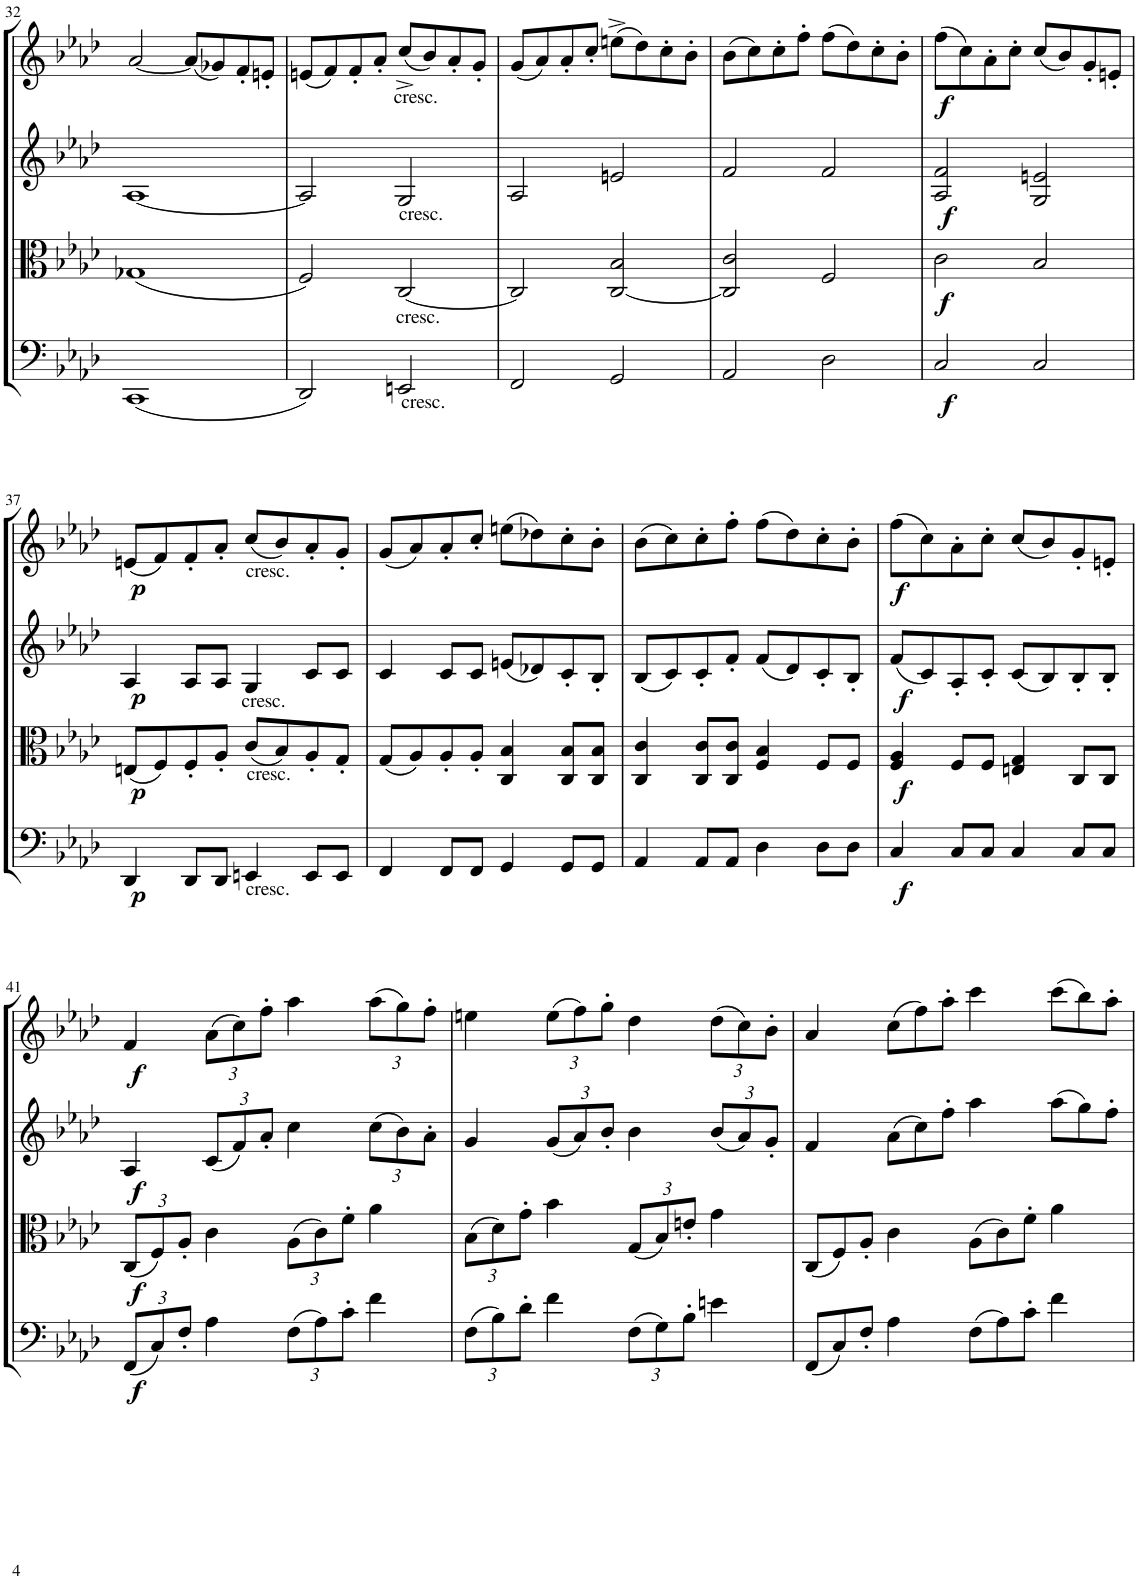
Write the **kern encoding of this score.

**kern	**dynam	**kern	**dynam	**kern	**dynam	**kern	**dynam
*part4	*part4	*part3	*part3	*part2	*part2	*part1	*part1
*staff4	*staff4	*staff3	*staff3	*staff2	*staff2	*staff1	*staff1
*I"Violoncello	*	*I"Viola	*	*I"Violino II	*	*I"Violino I	*
*I'Vc	*	*I'Vla	*	*I'Vln	*	*I'Vln	*
!!LO:PB:g=z
*clefF4	*	*clefC3	*	*clefG2	*	*clefG2	*
*k[b-e-a-d-]	*	*k[b-e-a-d-]	*	*k[b-e-a-d-]	*	*k[b-e-a-d-]	*
*M2/2	*	*M2/2	*	*M2/2	*	*M2/2	*
*met(c|)	*	*met(c|)	*	*met(c|)	*	*met(c|)	*
=32	=32	=32	=32	=32	=32	=32	=32
(1CC	.	(1G-X	.	[1A-	.	[2a-/	.
.	.	.	.	.	.	(8a-/L]	.
.	.	.	.	.	.	8g-X/)	.
.	.	.	.	.	.	8f'/	.
.	.	.	.	.	.	8en'/J	.
=33	=33	=33	=33	=33	=33	=33	=33
2DD-/)	.	2F/)	.	2A-/]	.	(8en/L	.
.	.	.	.	.	.	8f/)	.
.	.	.	.	.	.	8f'/	.
.	.	.	.	.	.	8a-'/J	.
!	!	!	!	!	!	!LO:TX:b:t=cresc.	!
!	!	!	!	!LO:TX:b:t=cresc.	!	!	!
!	!	!LO:TX:b:t=cresc.	!	!	!	!	!
!LO:TX:b:t=cresc.	!	!	!	!	!	!	!
2EEn/	.	[2C/	.	2G/	.	(8cc^/L	.
.	.	.	.	.	.	8b-/)	.
.	.	.	.	.	.	8a-'/	.
.	.	.	.	.	.	8g'/J	.
=34	=34	=34	=34	=34	=34	=34	=34
2FF/	.	2C/]	.	2A-/	.	(8g/L	.
.	.	.	.	.	.	8a-/)	.
.	.	.	.	.	.	8a-'/	.
.	.	.	.	.	.	8cc'/J	.
2GG/	.	[2C/ 2B-/	.	2en/	.	(8een^\L	.
.	.	.	.	.	.	8dd-\)	.
.	.	.	.	.	.	8cc'\	.
.	.	.	.	.	.	8b-'\J	.
=35	=35	=35	=35	=35	=35	=35	=35
2AA-/	.	2C/] 2c/	.	2f/	.	(8b-\L	.
.	.	.	.	.	.	8cc\)	.
.	.	.	.	.	.	8cc'\	.
.	.	.	.	.	.	8ff'\J	.
2D-\	.	2F/	.	2f/	.	(8ff\L	.
.	.	.	.	.	.	8dd-\)	.
.	.	.	.	.	.	8cc'\	.
.	.	.	.	.	.	8b-'\J	.
=36	=36	=36	=36	=36	=36	=36	=36
!	!LO:DY:b	!	!LO:DY:b	!	!LO:DY:b	!	!LO:DY:b
2C/	f	2c\	f	2A-/ 2f/	f	(8ff\L	f
.	.	.	.	.	.	8cc\)	.
.	.	.	.	.	.	8a-'\	.
.	.	.	.	.	.	8cc'\J	.
2C/	.	2B-/	.	2G/ 2en/	.	(8cc/L	.
.	.	.	.	.	.	8b-/)	.
.	.	.	.	.	.	8g'/	.
.	.	.	.	.	.	8en'/J	.
!!LO:LB:g=z
=37	=37	=37	=37	=37	=37	=37	=37
!	!LO:DY:b	!	!LO:DY:b	!	!LO:DY:b	!	!LO:DY:b
4DD-/	p	(8En/L	p	4A-/	p	(8en/L	p
.	.	8F/)	.	.	.	8f/)	.
8DD-/L	.	8F'/	.	8A-/L	.	8f'/	.
8DD-/J	.	8A-'/J	.	8A-/J	.	8a-'/J	.
!	!	!	!	!	!	!LO:TX:b:t=cresc.	!
!	!	!	!	!LO:TX:b:t=cresc.	!	!	!
!	!	!LO:TX:b:t=cresc.	!	!	!	!	!
!LO:TX:b:t=cresc.	!	!	!	!	!	!	!
4EEn/	.	(8c/L	.	4G/	.	(8cc/L	.
.	.	8B-/)	.	.	.	8b-/)	.
8EE/L	.	8A-'/	.	8c/L	.	8a-'/	.
8EE/J	.	8G'/J	.	8c/J	.	8g'/J	.
=38	=38	=38	=38	=38	=38	=38	=38
4FF/	.	(8G/L	.	4c/	.	(8g/L	.
.	.	8A-/)	.	.	.	8a-/)	.
8FF/L	.	8A-'/	.	8c/L	.	8a-'/	.
8FF/J	.	8A-'/J	.	8c/J	.	8cc'/J	.
4GG/	.	4C/ 4B-/	.	(8en/L	.	(8een\L	.
.	.	.	.	8d-X/)	.	8dd-X\)	.
8GG/L	.	8C/ 8B-/L	.	8c'/	.	8cc'\	.
8GG/J	.	8C/ 8B-/J	.	8B-'/J	.	8b-'\J	.
=39	=39	=39	=39	=39	=39	=39	=39
4AA-/	.	4C/ 4c/	.	(8B-/L	.	(8b-\L	.
.	.	.	.	8c/)	.	8cc\)	.
8AA-/L	.	8C/ 8c/L	.	8c'/	.	8cc'\	.
8AA-/J	.	8C/ 8c/J	.	8f'/J	.	8ff'\J	.
4D-\	.	4F/ 4B-/	.	(8f/L	.	(8ff\L	.
.	.	.	.	8d-/)	.	8dd-\)	.
8D-\L	.	8F/L	.	8c'/	.	8cc'\	.
8D-\J	.	8F/J	.	8B-'/J	.	8b-'\J	.
=40	=40	=40	=40	=40	=40	=40	=40
!	!LO:DY:b	!	!LO:DY:b	!	!LO:DY:b	!	!LO:DY:b
4C/	f	4F/ 4A-/	f	(8f/L	f	(8ff\L	f
.	.	.	.	8c/)	.	8cc\)	.
8C/L	.	8F/L	.	8A-'/	.	8a-'\	.
8C/J	.	8F/J	.	8c'/J	.	8cc'\J	.
4C/	.	4En/ 4G/	.	(8c/L	.	(8cc/L	.
.	.	.	.	8B-/)	.	8b-/)	.
8C/L	.	8C/L	.	8B-'/	.	8g'/	.
8C/J	.	8C/J	.	8B-'/J	.	8en'/J	.
!!LO:LB:g=z
=41	=41	=41	=41	=41	=41	=41	=41
*Xbrackettup	*	*Xbrackettup	*	*	*	*	*
!	!LO:DY:b	!	!LO:DY:b	!	!LO:DY:b	!	!LO:DY:b
(12FF/L	f	(12C/L	f	4A-/	f	4f/	f
12C/)	.	12F/)	.	.	.	.	.
12F'/J	.	12A-'/J	.	.	.	.	.
*	*	*	*	*Xbrackettup	*	*Xbrackettup	*
4A-\	.	4c\	.	(12c/L	.	(12a-\L	.
.	.	.	.	12f/)	.	12cc\)	.
.	.	.	.	12a-'/J	.	12ff'\J	.
(12F\L	.	(12A-\L	.	4cc\	.	4aa-\	.
12A-\)	.	12c\)	.	.	.	.	.
12c'\J	.	12f'\J	.	.	.	.	.
4f\	.	4a-\	.	(12cc\L	.	(12aa-\L	.
.	.	.	.	12b-\)	.	12gg\)	.
.	.	.	.	12a-'\J	.	12ff'\J	.
=42	=42	=42	=42	=42	=42	=42	=42
(12F\L	.	(12B-\L	.	4g/	.	4een\	.
12B-\)	.	12d-\)	.	.	.	.	.
12d-'\J	.	12g'\J	.	.	.	.	.
4f\	.	4b-\	.	(12g/L	.	(12ee\L	.
.	.	.	.	12a-/)	.	12ff\)	.
.	.	.	.	12b-'/J	.	12gg'\J	.
(12F\L	.	(12G/L	.	4b-\	.	4dd-\	.
12G\)	.	12B-/)	.	.	.	.	.
12B-'\J	.	12en'/J	.	.	.	.	.
4en\	.	4g\	.	(12b-/L	.	(12dd-\L	.
.	.	.	.	12a-/)	.	12cc\)	.
.	.	.	.	12g'/J	.	12b-'\J	.
=43	=43	=43	=43	=43	=43	=43	=43
*Xtuplet	*	*Xtuplet	*	*	*	*	*
(12FF/L	.	(12C/L	.	4f/	.	4a-/	.
12C/)	.	12F/)	.	.	.	.	.
12F'/J	.	12A-'/J	.	.	.	.	.
*	*	*	*	*Xtuplet	*	*Xtuplet	*
4A-\	.	4c\	.	(12a-\L	.	(12cc\L	.
.	.	.	.	12cc\)	.	12ff\)	.
.	.	.	.	12ff'\J	.	12aa-'\J	.
(12F\L	.	(12A-\L	.	4aa-\	.	4ccc\	.
12A-\)	.	12c\)	.	.	.	.	.
12c'\J	.	12f'\J	.	.	.	.	.
4f\	.	4a-\	.	(12aa-\L	.	(12ccc\L	.
.	.	.	.	12gg\)	.	12bb-\)	.
.	.	.	.	12ff'\J	.	12aa-'\J	.
=	=	=	=	=	=	=	=
*-	*-	*-	*-	*-	*-	*-	*-
